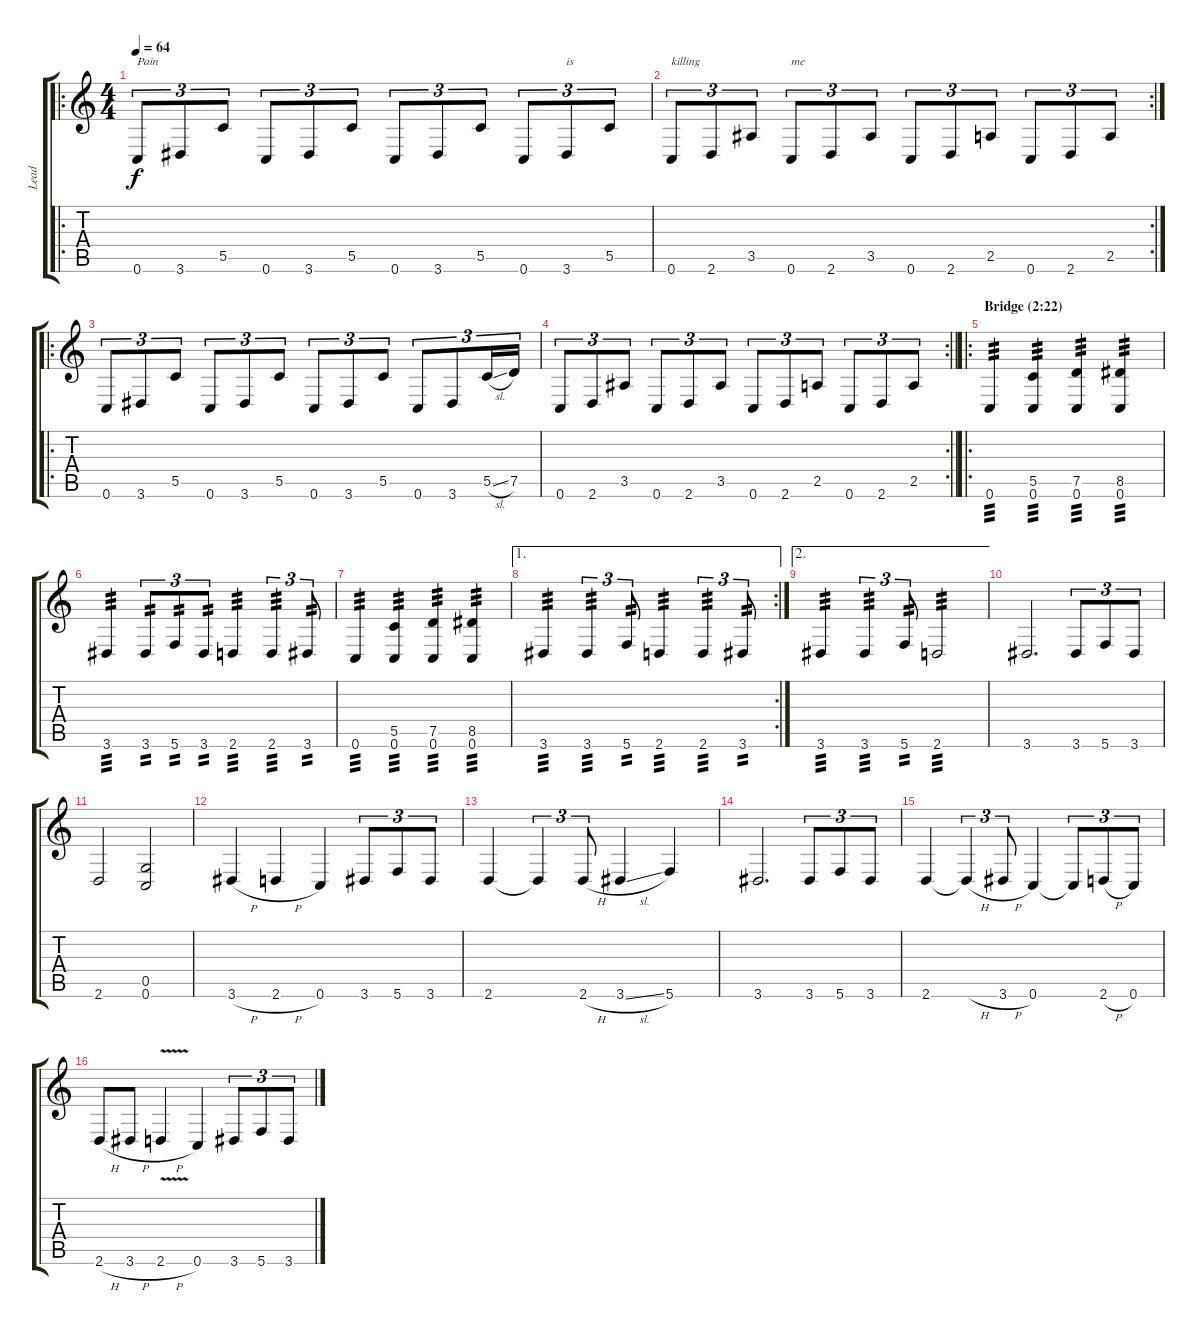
\track ("Lead" "Lead") {instrument distortionguitar}
\staff {score tabs}
\tuning (D4 A3 F3 C3 G2 C2) {hide}
\ro
\ts (4 4)
\tempo 64
\clef g2
\ks c
0.6.8{tu (3 2) txt "Pain" dy f} 3.6.8{tu (3 2)} 5.5.8{tu (3 2)} 0.6.8{tu (3 2)} 3.6.8{tu (3 2)} 5.5.8{tu (3 2)} 0.6.8{tu (3 2)} 3.6.8{tu (3 2)} 5.5.8{tu (3 2)} 0.6.8{tu (3 2)} 3.6.8{tu (3 2) txt "is"} 5.5.8{tu (3 2)} |
\rc 2
0.6.8{tu (3 2) txt "killing"} 2.6.8{tu (3 2)} 3.5.8{tu (3 2)} 0.6.8{tu (3 2) txt "me"} 2.6.8{tu (3 2)} 3.5.8{tu (3 2)} 0.6.8{tu (3 2)} 2.6.8{tu (3 2)} 2.5.8{tu (3 2)} 0.6.8{tu (3 2)} 2.6.8{tu (3 2)} 2.5.8{tu (3 2)} |
\ro
0.6.8{tu (3 2)} 3.6.8{tu (3 2)} 5.5.8{tu (3 2)} 0.6.8{tu (3 2)} 3.6.8{tu (3 2)} 5.5.8{tu (3 2)} 0.6.8{tu (3 2)} 3.6.8{tu (3 2)} 5.5.8{tu (3 2)} 0.6.8{tu (3 2)} 3.6.8{tu (3 2)} 5.5{sl}.16{tu (3 2)} 7.5.16{tu (3 2)} |
\rc 2
\barLineRight lightlight
0.6.8{tu (3 2)} 2.6.8{tu (3 2)} 3.5.8{tu (3 2)} 0.6.8{tu (3 2)} 2.6.8{tu (3 2)} 3.5.8{tu (3 2)} 0.6.8{tu (3 2)} 2.6.8{tu (3 2)} 2.5.8{tu (3 2)} 0.6.8{tu (3 2)} 2.6.8{tu (3 2)} 2.5.8{tu (3 2)} |
\ro
\section ("" "Bridge (2:22)")
0.6.4{tp 3} (5.5 0.6).4{tp 3} (7.5 0.6).4{tp 3} (8.5 0.6).4{tp 3} |
3.6.4{tp 3} 3.6.8{tu (3 2) tp 2} 5.6.8{tu (3 2) tp 2} 3.6.8{tu (3 2) tp 2} 2.6.4{tp 3} 2.6.4{tu (3 2) tp 3} 3.6.8{tu (3 2) tp 2} |
0.6.4{tp 3} (5.5 0.6).4{tp 3} (7.5 0.6).4{tp 3} (8.5 0.6).4{tp 3} |
\ae 1
\rc 2
3.6.4{tp 3} 3.6.4{tu (3 2) tp 3} 5.6.8{tu (3 2) tp 2} 2.6.4{tp 3} 2.6.4{tu (3 2) tp 3} 3.6.8{tu (3 2) tp 2} |
\ae 2
3.6.4{tp 3} 3.6.4{tu (3 2) tp 3} 5.6.8{tu (3 2) tp 2} 2.6.2{tp 3} |
3.6.2{d} 3.6.8{tu (3 2)} 5.6.8{tu (3 2)} 3.6.8{tu (3 2)} |
2.6.2 (0.5 0.6).2 |
3.6{h}.4 2.6{h}.4 0.6.4 3.6.8{tu (3 2)} 5.6.8{tu (3 2)} 3.6.8{tu (3 2)} |
2.6.4 2.6{t}.4{tu (3 2)} 2.6{h}.8{tu (3 2)} 3.6{sl}.4 5.6.4 |
3.6.2{d} 3.6.8{tu (3 2)} 5.6.8{tu (3 2)} 3.6.8{tu (3 2)} |
2.6.4 2.6{h t}.4{tu (3 2)} 3.6{h}.8{tu (3 2)} 0.6.4 0.6{t}.8{tu (3 2)} 2.6{h}.8{tu (3 2)} 0.6.8{tu (3 2)} |
2.6{h}.8 3.6{h}.8 2.6{v h}.4 0.6.4 3.6.8{tu (3 2)} 5.6.8{tu (3 2)} 3.6.8{tu (3 2)}
